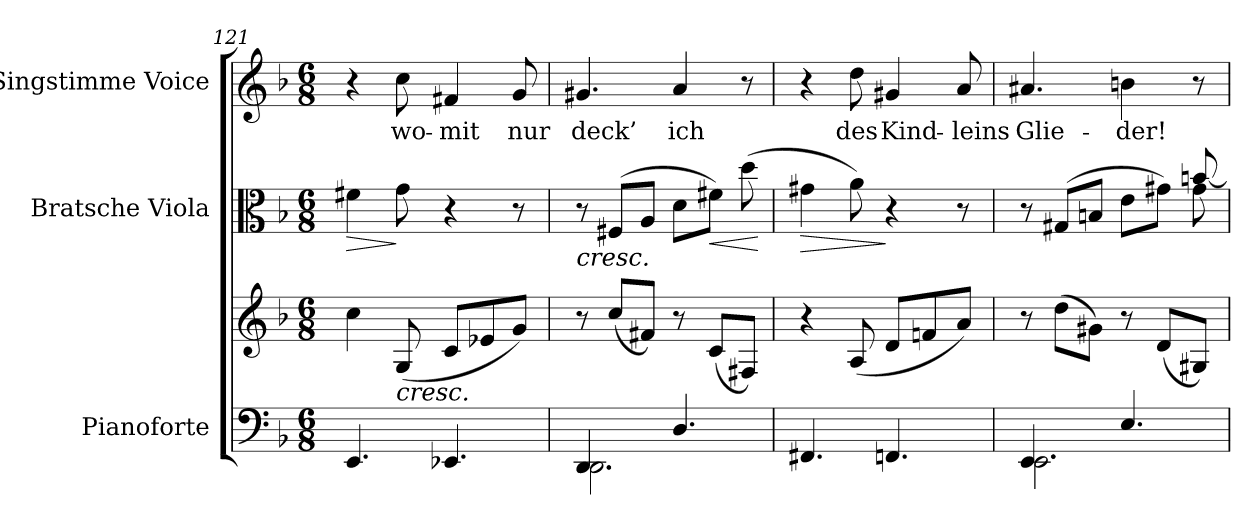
**kern	**kern	**kern	**dynam	**kern	**text
*part3	*part3	*part2	*part2	*part1	*part1
*staff4	*staff3	*staff2	*staff2	*staff1	*staff1
*I"Pianoforte	*	*I"Bratsche Viola	*	*I"Singstimme Voice	*
*I'Pno	*	*I'Vla	*	*	*
*clefF4	*clefG2	*clefC3	*	*clefG2	*
*k[b-]	*k[b-]	*k[b-]	*	*k[b-]	*
*M6/8	*M6/8	*M6/8	*	*M6/8	*
=121	=121	=121	=121	=121	=121
!	!	!	!LO:HP:b	!	!
4.EE/	4cc\	4f#X\	>	4r	.
!	!LO:TX:b:i:t=cresc.	!	!	!	!
.	(8G/	8g\	]	8cc\	wo-
4.EE-X/	8c/L	4r	.	4f#X/	-mit
.	8e-X/	.	.	.	.
.	8g/J)	8r	.	8g/	nur
=122	=122	=122	=122	=122	=122
*^	*	*	*	*	*
!	!	!	!LO:TX:b:i:t=cresc.	!	!	!
4.DD/	2.DD\	8r	8r	.	4.g#X/	deck’
.	.	(8cc/L	(>8F#X/L	.	.	.
.	.	8f#X/J)	8A/J	.	.	.
4.D/	.	8r	8d\L	.	4a/	ich
!	!	!	!	!LO:HP:b	!	!
.	.	(8c/L	8f#X\J)	<	.	.
.	.	8F#X/J)	(8dd\	.	8r	.
*v	*v	*	*	*	*	*
.	.	.	[	.	.
=123	=123	=123	=123	=123	=123
!	!	!	!LO:HP:b	!	!
4.FF#X/	4r	4g#X\	>	4r	.
.	(8A/	8a\)	.	8dd\	des
4.FFn/	8d/L	4r	]	4g#X/	Kind-
.	8fn/	.	.	.	.
.	8a/J)	8r	.	8a/	-leins
=124	=124	=124	=124	=124	=124
*^	*	*^	*	*	*
4.EE/	2.EE\	8r	8r	8ryy	.	4.a#X/	Glie-
*	*	*	*v	*v	*	*	*
.	.	(8dd\L	(8G#X/L	.	.	.
.	.	8g#X\J)	8Bn/J	.	.	.
4.E/	.	8r	8e\L	.	4bn\	-der!
.	.	(8d/L	8g#X\J)	.	.	.
*	*	*	*^	*	*	*
.	.	8G#X/J)	8g#\	[8bn/	.	8r	.
*v	*v	*	*v	*v	*	*	*
=	=	=	=	=	=
*-	*-	*-	*-	*-	*-
